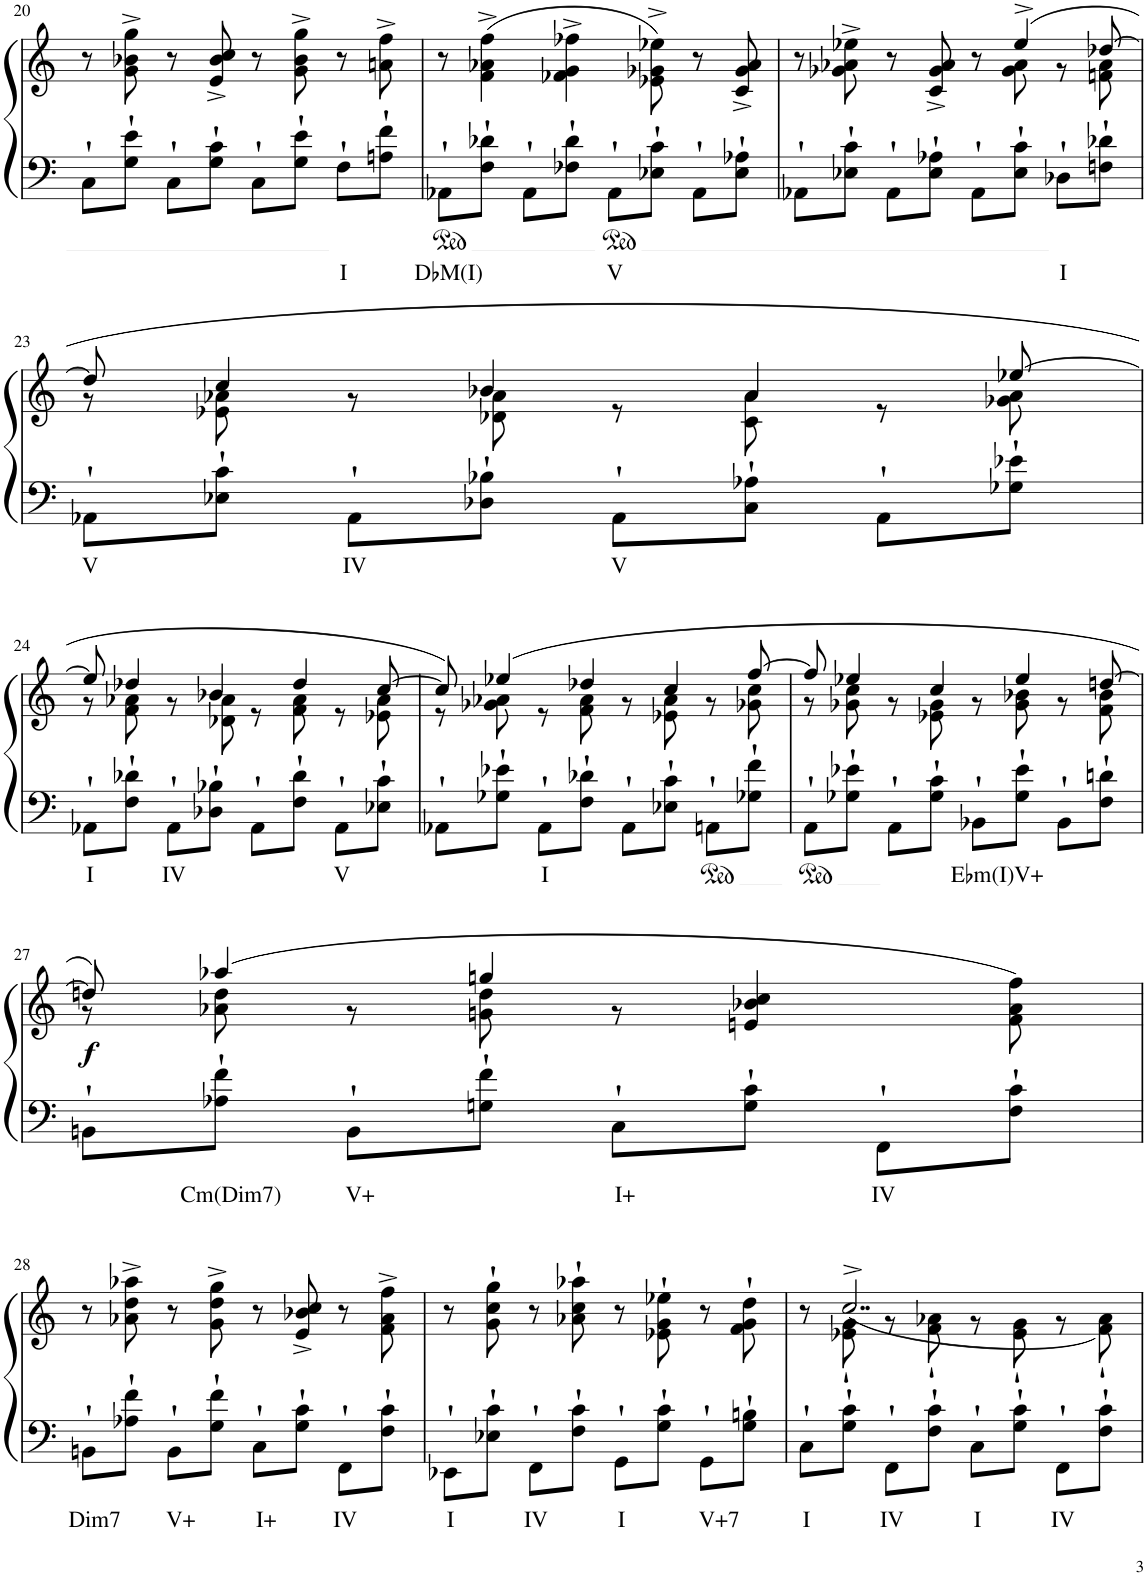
**kern	**text	**kern	**dynam
*part1	*part1	*part1	*part1
*staff2	*staff2	*staff1	*staff1/2
*I"Piano	*	*	*
*I'Pno	*	*	*
!!LO:PB:g=z
*clefF4	*	*clefG2	*
*k[]	*	*k[]	*
*M4/4	*	*M4/4	*
*met(c|)	*	*met(c|)	*
=20	=20	=20	=20
8C'`\L	.	8r	.
8G\'` 8e\'`J	.	8g\^ 8b-X\^ 8gg\^	.
8C'`\L	.	8r	.
8G\'` 8c\'`J	.	8e/^ 8b-/^ 8cc/^	.
8C'`\L	.	8r	.
8G\'` 8e\'`J	.	8g\^ 8b-\^ 8gg\^	.
!	!LO:LY:b	!	!
8F'`\L	I	8r	.
8An\'` 8f\'`J	.	8an\^ 8ff\^	.
=21	=21	=21	=21
!	!LO:LY:b	!	!
8AA-X'`\L	D♭M(I)	8r	.
8F\'` 8d-X\'`J	.	(4f\^ 4a-X\^ 4ff\^	.
8AA-'`\L	.	.	.
8F-X\'` 8d-\'`J	.	4f-X\^ 4g\^ 4ff-X\^	.
!	!LO:LY:b	!	!
8AA-'`\L	V	.	.
8E-X\'` 8c\'`J	.	8e-X\^ 8g-X\^ 8ee-X\^)	.
8AA-'`\L	.	8r	.
8E-\'` 8A-X\'`J	.	8c/^ 8g-/^ 8a-/^	.
=22	=22	=22	=22
*	*	*^	*
8AA-X'`\L	.	8r	8ryy	.
*	*	*v	*v	*
8E-X\'` 8c\'`J	.	8g-X\^ 8a-X\^ 8ee-X\^	.
8AA-'`\L	.	8r	.
8E-\'` 8A-X\'`J	.	8c/^ 8g-/^ 8a-/^	.
8AA-'`\L	.	8r	.
*	*	*^	*
8E-\'` 8c\'`J	.	(4ee-^/	8g-\ 8a-\	.
!	!LO:LY:b	!	!	!
8D-X'`\L	I	.	8r	.
8Fn\'` 8d-X\'`J	.	[8dd-X/	8fn\ 8a-\	.
!!LO:LB:g=z	!!
=23	=23	=23	=23	=23
!	!LO:LY:b	!	!	!
8AA-X'`\L	V	8dd-/]	8r	.
8E-X\'` 8c\'`J	.	4cc/	8e-X\ 8a-X\	.
!	!LO:LY:b	!	!	!
8AA-'`\L	IV	.	8r	.
8D-X\'` 8B-X\'`J	.	4b-X/	8d-X\ 8a-\	.
!	!LO:LY:b	!	!	!
8AA-'`\L	V	.	8r	.
8C\'` 8A-X\'`J	.	4a-/	8c\ 8a-\	.
8AA-'`\L	.	.	8r	.
8G-X\'` 8e-X\'`J	.	[8ee-X/	8g-X\ 8a-\	.
!!LO:LB:g=z	!!
=24	=24	=24	=24	=24
!	!LO:LY:b	!	!	!
8AA-X'`\L	I	8ee-/]	8r	.
8F\'` 8d-X\'`J	.	4dd-X/	8f\ 8a-X\	.
!	!LO:LY:b	!	!	!
8AA-'`\L	IV	.	8r	.
8D-X\'` 8B-X\'`J	.	4b-X/	8d-X\ 8a-\	.
8AA-'`\L	.	.	8r	.
8F\'` 8d-\'`J	.	4dd-/	8f\ 8a-\	.
!	!LO:LY:b	!	!	!
8AA-'`\L	V	.	8r	.
8E-X\'` 8c\'`J	.	[8cc/	8e-X\ 8a-\	.
=25	=25	=25	=25	=25
8AA-X'`\L	.	8cc/])	8r	.
8G-X\'` 8e-X\'`J	.	(4ee-X/	8g-X\ 8a-X\	.
!	!LO:LY:b	!	!	!
8AA-'`\L	I	.	8r	.
8F\'` 8d-X\'`J	.	4dd-X/	8f\ 8a-\	.
8AA-'`\L	.	.	8r	.
8E-X\'` 8c\'`J	.	4cc/	8e-X\ 8a-\	.
8AAn'`\L	.	.	8r	.
8G-X\'` 8f\'`J	.	[8ff/	8g-X\ 8cc\	.
=26	=26	=26	=26	=26
8AA'`\L	.	8ff/]	8r	.
8G-X\'` 8e-X\'`J	.	4ee-X/	8g-X\ 8cc\	.
8AA'`\L	.	.	8r	.
8G-\'` 8c\'`J	.	4cc/	8e-X\ 8g-\	.
!	!LO:LY:b	!	!	!
8BB-X'`\L	E♭m(I)	.	8r	.
!	!LO:LY:b	!	!	!
8G-\'` 8e-\'`J	V+	4ee-/	8g-\ 8b-X\	.
8BB-'`\L	.	.	8r	.
8F\'` 8dn\'`J	.	[8ddn/	8f\ 8b-\	.
!!LO:LB:g=z	!!
=27	=27	=27	=27	=27
!	!	!	!	!LO:DY:b
8BBn'`\L	.	8ddn/])	8r	f
!	!LO:LY:b	!	!	!
8A-X\'` 8f\'`J	Cm(Dim7)	(4aa-X/	8a-X\ 8dd\	.
!	!LO:LY:b	!	!	!
8BB'`\L	V+	.	8r	.
8Gn\'` 8f\'`J	.	4ggn/	8gn\ 8dd\	.
!	!LO:LY:b	!	!	!
8C'`\L	I+	.	8r	.
8G\'` 8c\'`J	.	4en/ 4b-X/ 4cc/	4.ryy	.
!	!LO:LY:b	!	!	!
8FF'`\L	IV	.	.	.
8F\'` 8c\'`J	.	8f\ 8a-\ 8ff\)	.	.
*	*	*v	*v	*
!!LO:LB:g=z
=28	=28	=28	=28
!	!LO:LY:b	!	!
8BBn'`\L	Dim7	8r	.
8A-X\'` 8f\'`J	.	8a-X\^ 8dd\^ 8aa-X\^	.
!	!LO:LY:b	!	!
8BB'`\L	V+	8r	.
8G\'` 8f\'`J	.	8g\^ 8dd\^ 8gg\^	.
!	!LO:LY:b	!	!
8C'`\L	I+	8r	.
8G\'` 8c\'`J	.	8e/^ 8b-X/^ 8cc/^	.
!	!LO:LY:b	!	!
8FF'`\L	IV	8r	.
8F\'` 8c\'`J	.	8f\^ 8a-\^ 8ff\^	.
=29	=29	=29	=29
!	!LO:LY:b	!	!
8EE-X'`\L	I	8r	.
8E-X\'` 8c\'`J	.	8g\'` 8cc\'` 8gg\'`	.
!	!LO:LY:b	!	!
8FF'`\L	IV	8r	.
8F\'` 8c\'`J	.	8a-X\'` 8cc\'` 8aa-X\'`	.
!	!LO:LY:b	!	!
8GG'`\L	I	8r	.
8G\'` 8c\'`J	.	8e-X\'` 8g\'` 8ee-X\'`	.
!	!LO:LY:b	!	!
8GG'`\L	V+7	8r	.
8G\'` 8Bn\'`J	.	8f\'` 8g\'` 8dd\'`	.
=30	=30	=30	=30
!	!LO:LY:b	!	!
*	*	*^	*
8C'`\L	I	8r	8ryy	.
8G\'` 8c\'`J	.	(2..cc^/	8e-X\'` 8g\'`	.
!	!LO:LY:b	!	!	!
8FF'`\L	IV	.	8r	.
8F\'` 8c\'`J	.	.	8f\'` 8a-X\'`	.
!	!LO:LY:b	!	!	!
8C'`\L	I	.	8r	.
8G\'` 8c\'`J	.	.	8e-\'` 8g\'`	.
!	!LO:LY:b	!	!	!
8FF'`\L	IV	.	8r	.
8F\'` 8c\'`J	.	.	8f\'` 8a-\'`)	.
*	*	*v	*v	*
=	=	=	=
*-	*-	*-	*-
